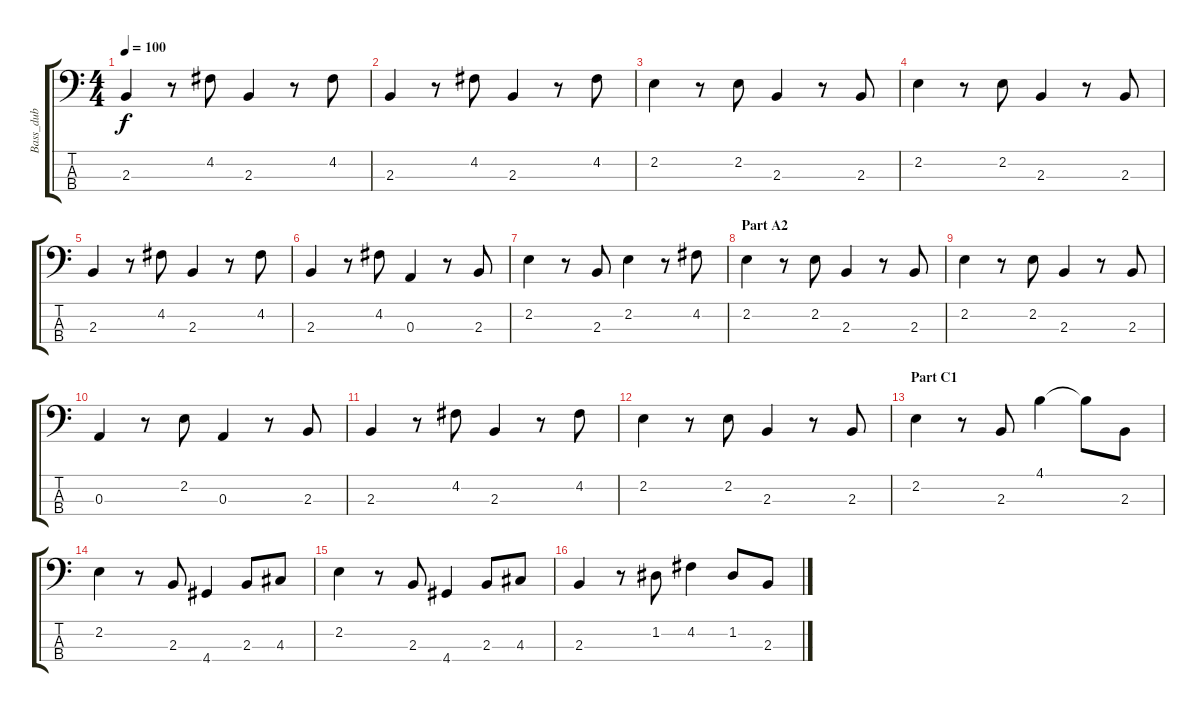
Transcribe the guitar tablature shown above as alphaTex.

\track ("Bass_dub" "Bass_dub") {instrument electricguitarmuted}
\staff {score tabs}
\tuning (G2 D2 A1 E1) {hide}
\ts (4 4)
\tempo 100
\clef f4
\ks c
2.3.4{dy f} r.8 4.2.8 2.3.4 r.8 4.2.8 |
2.3.4 r.8 4.2.8 2.3.4 r.8 4.2.8 |
2.2.4 r.8 2.2.8 2.3.4 r.8 2.3.8 |
2.2.4 r.8 2.2.8 2.3.4 r.8 2.3.8 |
2.3.4 r.8 4.2.8 2.3.4 r.8 4.2.8 |
2.3.4 r.8 4.2.8 0.3.4 r.8 2.3.8 |
2.2.4 r.8 2.3.8 2.2.4 r.8 4.2.8 |
\section ("" "Part A2")
2.2.4 r.8 2.2.8 2.3.4 r.8 2.3.8 |
2.2.4 r.8 2.2.8 2.3.4 r.8 2.3.8 |
0.3.4 r.8 2.2.8 0.3.4 r.8 2.3.8 |
2.3.4 r.8 4.2.8 2.3.4 r.8 4.2.8 |
2.2.4 r.8 2.2.8 2.3.4 r.8 2.3.8 |
\section ("" "Part C1")
2.2.4 r.8 2.3.8 4.1.4 4.1{t}.8 2.3.8 |
2.2.4 r.8 2.3.8 4.4.4 2.3.8 4.3.8 |
2.2.4 r.8 2.3.8 4.4.4 2.3.8 4.3.8 |
2.3.4 r.8 1.2.8 4.2.4 1.2.8 2.3.8
